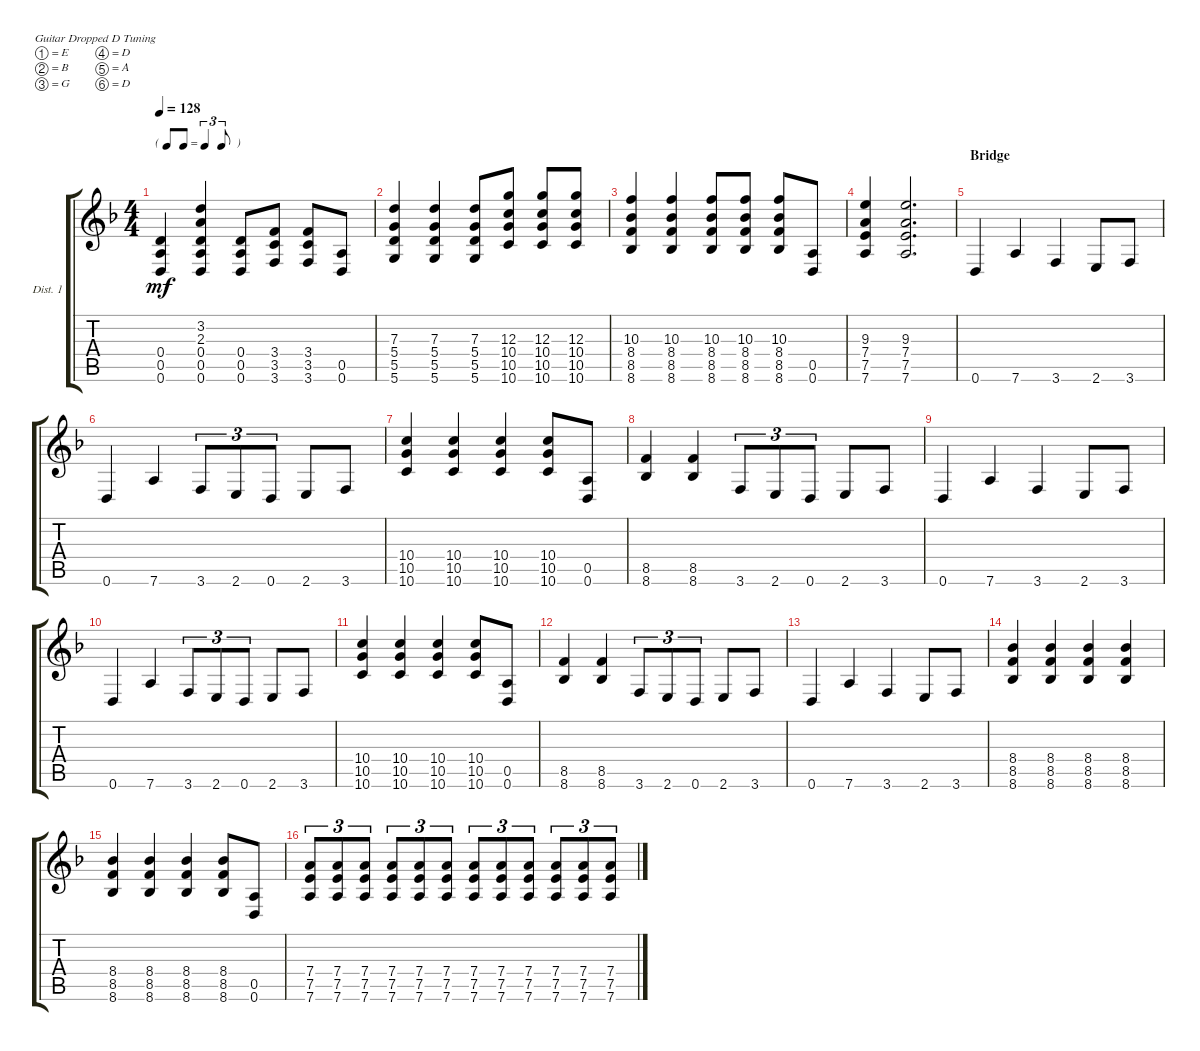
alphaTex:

\defaultSystemsLayout 4
\bracketExtendMode groupsimilarinstruments
\firstSystemTrackNameOrientation horizontal
\otherSystemsTrackNameOrientation horizontal
\track ("Guitar 1 Distortion" "Dist. 1") {instrument distortionguitar}
\staff {score tabs}
\tuning (E4 B3 G3 D3 A2 D2)
\ts (4 4)
\tf triplet8th
\tempo 128
\clef g2
\scale
0.298097
\ks f
(0.6 0.5 0.4).4{dy mf} (0.4 0.5 0.6 2.3 3.2).4 (0.4 0.5 0.6).8 (3.6 3.5 3.4).8 (3.4 3.6 3.5).8 (0.6 0.5).8 |
\scale
0.378477 (5.5 5.6 5.4 7.3).4 (7.3 5.4 5.5 5.6).4 (5.6 5.5 5.4 7.3).8 (12.3 10.4 10.5 10.6).8 (12.3 10.6 10.5 10.4).8 (12.3 10.4 10.5 10.6).8 |
\scale
0.326956 (8.4 8.5 8.6 10.3).4 (8.5 8.4 8.6 10.3).4 (10.3 8.4 8.5 8.6).8 (10.3 8.6 8.5 8.4).8 (10.3 8.4 8.5 8.6).8 (0.6 0.5).8 |
\scale
0.294184 (7.6 7.5 7.4 9.3).4 (9.3 7.4 7.5 7.6).2{d} |
\section ("" "Bridge")
\scale
0.360417 0.6.4 7.6.4 3.6.4 2.6.8 3.6.8 |
\scale
0.324443 0.6.4 7.6.4 3.6.8{tu (3 2)} 2.6.8{tu (3 2)} 0.6.8{tu (3 2)} 2.6.8 3.6.8 |
\scale
0.314791 (10.6 10.5 10.4).4 (10.4 10.5 10.6).4 (10.4 10.5 10.6).4 (10.4 10.5 10.6).8 (0.6 0.5).8 |
\scale
0.378857 (8.5 8.6).4 (8.6 8.5).4 3.6.8{tu (3 2)} 2.6.8{tu (3 2)} 0.6.8{tu (3 2)} 2.6.8 3.6.8 |
\scale
0.289599 0.6.4 7.6.4 3.6.4 2.6.8 3.6.8 |
\scale
0.331594 0.6.4 7.6.4 3.6.8{tu (3 2)} 2.6.8{tu (3 2)} 0.6.8{tu (3 2)} 2.6.8 3.6.8 |
(10.6 10.5 10.4).4 (10.4 10.5 10.6).4 (10.4 10.5 10.6).4 (10.4 10.5 10.6).8 (0.6 0.5).8 |
(8.5 8.6).4 (8.6 8.5).4 3.6.8{tu (3 2)} 2.6.8{tu (3 2)} 0.6.8{tu (3 2)} 2.6.8 3.6.8 |
0.6.4 7.6.4 3.6.4 2.6.8 3.6.8 |
\scale
0.31286 (8.6 8.5 8.4).4 (8.6 8.5 8.4).4 (8.6 8.5 8.4).4 (8.6 8.5 8.4).4 |
\scale
0.276759 (8.4 8.5 8.6).4 (8.4 8.5 8.6).4 (8.4 8.5 8.6).4 (8.4 8.5 8.6).8 (0.6 0.5).8 |
\scale
0.410619 (7.6 7.4 7.5).8{tu (3 2)} (7.6 7.5 7.4).8{tu (3 2)} (7.6 7.4 7.5).8{tu (3 2)} (7.6 7.5 7.4).8{tu (3 2)} (7.6 7.4 7.5).8{tu (3 2)} (7.6 7.5 7.4).8{tu (3 2)} (7.6 7.4 7.5).8{tu (3 2)} (7.6 7.5 7.4).8{tu (3 2)} (7.6 7.4 7.5).8{tu (3 2)} (7.6 7.5 7.4).8{tu (3 2)} (7.6 7.4 7.5).8{tu (3 2)} (7.6 7.5 7.4).8{tu (3 2)}
